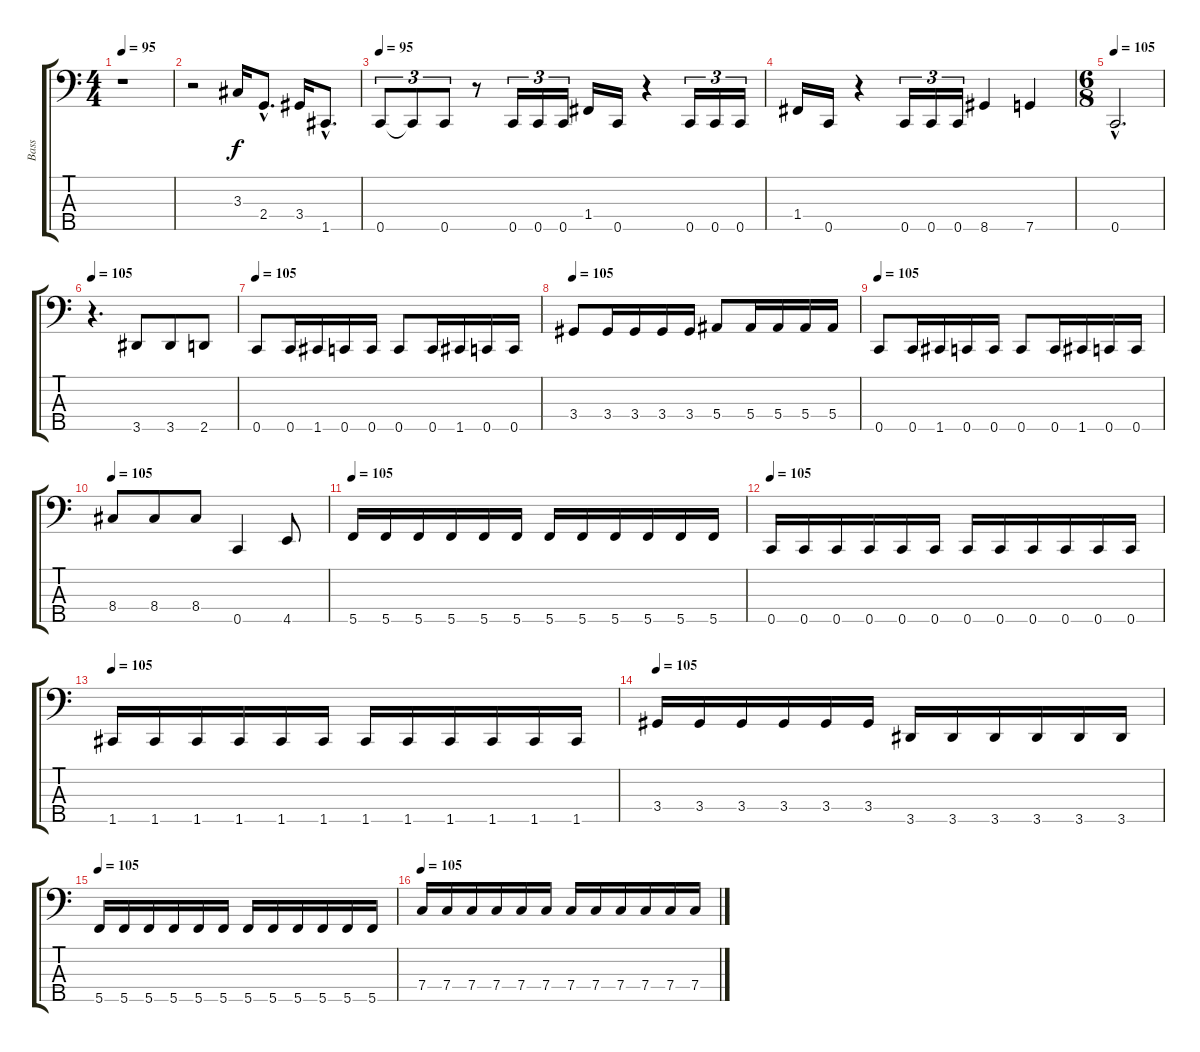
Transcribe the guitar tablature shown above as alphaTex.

\track ("Bass" "Bass") {instrument electricbassfinger}
\staff {score tabs}
\tuning (Ab2 Eb2 Bb1 F1 C1) {hide}
\ts (4 4)
\tempo 95
\clef f4
\ks c
r.1{dy f instrument electricbassfinger} |
r.2 3.3.16 2.4{hac}.8{d} 3.4.16 1.5{hac}.8{d} |
\tempo 95
0.5.8{tu (3 2)} 0.5{t}.8{tu (3 2)} 0.5.8{tu (3 2)} r.8 0.5.16{tu (3 2)} 0.5.16{tu (3 2)} 0.5.16{tu (3 2)} 1.4.16 0.5.16 r.4 0.5.16{tu (3 2)} 0.5.16{tu (3 2)} 0.5.16{tu (3 2)} |
1.4.16 0.5.16 r.4 0.5.16{tu (3 2)} 0.5.16{tu (3 2)} 0.5.16{tu (3 2)} 8.5.4 7.5.4 |
\ts (6 8)
\tempo 105
0.5{hac}.2{d} |
\tempo 105
r.4{d} 3.5.8 3.5.8 2.5.8 |
\tempo 105
0.5.8 0.5.16 1.5.16 0.5.16 0.5.16 0.5.8 0.5.16 1.5.16 0.5.16 0.5.16 |
\tempo 105
3.4.8 3.4.16 3.4.16 3.4.16 3.4.16 5.4.8 5.4.16 5.4.16 5.4.16 5.4.16 |
\tempo 105
0.5.8 0.5.16 1.5.16 0.5.16 0.5.16 0.5.8 0.5.16 1.5.16 0.5.16 0.5.16 |
\tempo 105
8.4.8 8.4.8 8.4.8 0.5.4 4.5.8 |
\tempo 105
5.5.16 5.5.16 5.5.16 5.5.16 5.5.16 5.5.16 5.5.16 5.5.16 5.5.16 5.5.16 5.5.16 5.5.16 |
\tempo 105
0.5.16 0.5.16 0.5.16 0.5.16 0.5.16 0.5.16 0.5.16 0.5.16 0.5.16 0.5.16 0.5.16 0.5.16 |
\tempo 105
1.5.16 1.5.16 1.5.16 1.5.16 1.5.16 1.5.16 1.5.16 1.5.16 1.5.16 1.5.16 1.5.16 1.5.16 |
\tempo 105
3.4.16 3.4.16 3.4.16 3.4.16 3.4.16 3.4.16 3.5.16 3.5.16 3.5.16 3.5.16 3.5.16 3.5.16 |
\tempo 105
5.5.16 5.5.16 5.5.16 5.5.16 5.5.16 5.5.16 5.5.16 5.5.16 5.5.16 5.5.16 5.5.16 5.5.16 |
\tempo 105
7.4.16 7.4.16 7.4.16 7.4.16 7.4.16 7.4.16 7.4.16 7.4.16 7.4.16 7.4.16 7.4.16 7.4.16
